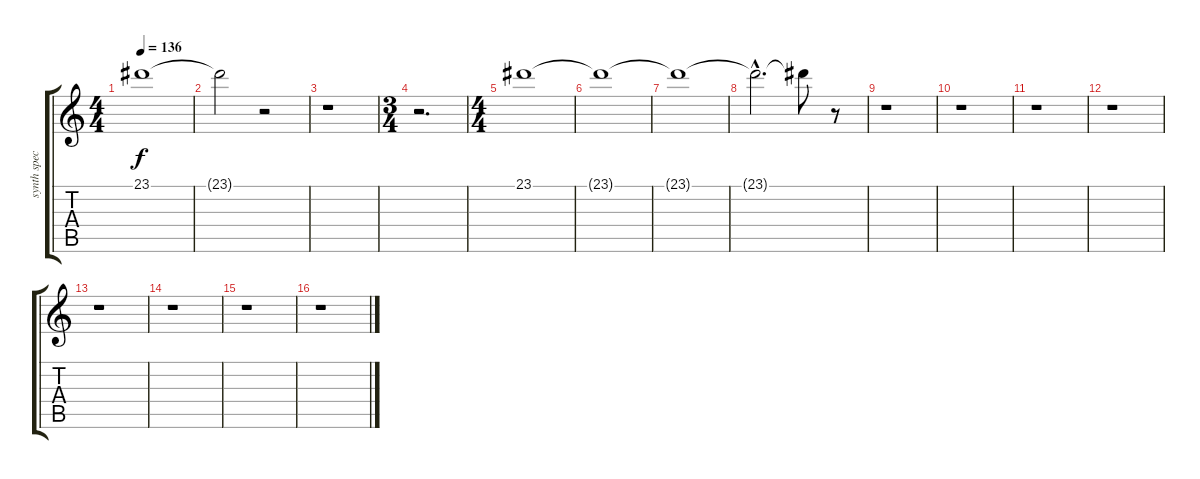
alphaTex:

\track ("synth spec." "synth spec") {instrument lead2sawtooth}
\staff {score tabs}
\tuning (E4 B3 G3 D3 A2 E2) {hide}
\ts (4 4)
\tempo 136
\clef g2
\ks c
23.1{t}.1{dy f} |
23.1{t}.2 r.2 |
r.1 |
\ts (3 4)
r.2{d} |
\ts (4 4)
23.1.1{volume 8} |
23.1{t}.1 |
23.1{t}.1 |
23.1{hac t}.2{d} 23.1{t}.8 r.8 |
r.1 |
r.1 |
r.1 |
r.1 |
r.1 |
r.1 |
r.1 |
r.1
